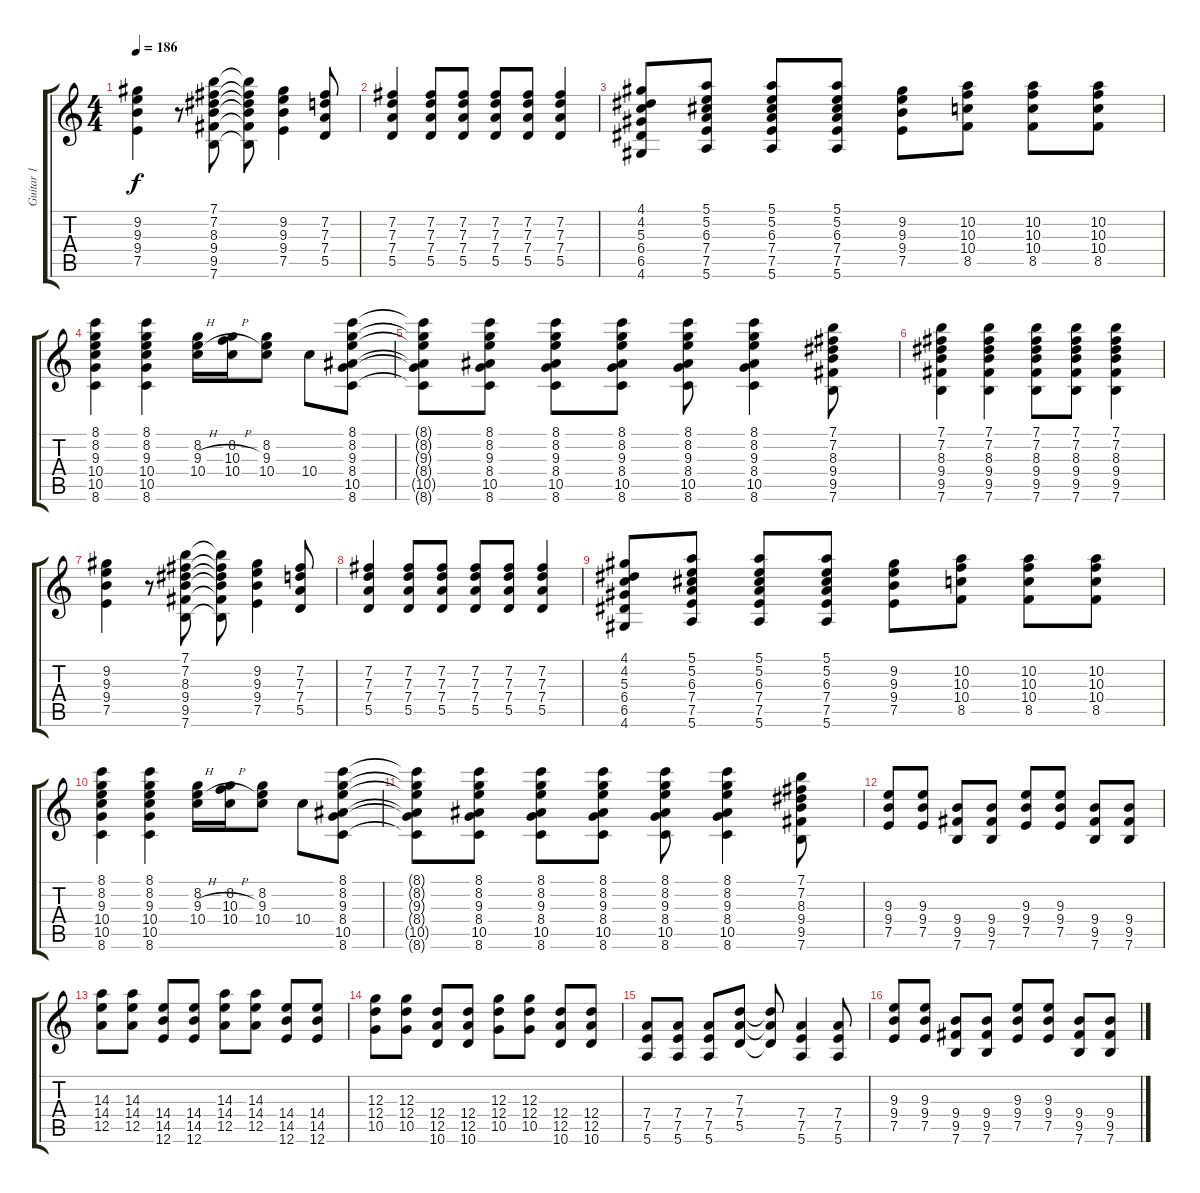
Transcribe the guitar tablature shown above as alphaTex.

\track ("Guitar 1" "Guitar 1") {instrument overdrivenguitar}
\staff {score tabs}
\tuning (E4 B3 G3 D3 A2 E2) {hide}
\ts (4 4)
\tempo 186
\clef g2
\ks c
(9.2 9.3 9.4 7.5).4{dy f} r.8 (7.1 7.2 8.3 9.4 9.5 7.6).8 (7.1{t} 7.2{t} 8.3{t} 9.4{t} 9.5{t} 7.6{t}).8 (9.2 9.3 9.4 7.5).4 (7.2 7.3 7.4 5.5).8 |
(7.2 7.3 7.4 5.5).4 (7.2 7.3 7.4 5.5).8 (7.2 7.3 7.4 5.5).8 (7.2 7.3 7.4 5.5).8 (7.2 7.3 7.4 5.5).8 (7.2 7.3 7.4 5.5).4 |
(4.1 4.2 5.3 6.4 6.5 4.6).8 (5.1 5.2 6.3 7.4 7.5 5.6).8 (5.1 5.2 6.3 7.4 7.5 5.6).8 (5.1 5.2 6.3 7.4 7.5 5.6).8 (9.2 9.3 9.4 7.5).8 (10.2 10.3 10.4 8.5).8 (10.2 10.3 10.4 8.5).8 (10.2 10.3 10.4 8.5).8 |
(8.1 8.2 9.3 10.4 10.5 8.6).4 (8.1 8.2 9.3 10.4 10.5 8.6).4 (8.2 9.3{h} 10.4).16 (8.2 10.3{h} 10.4).16 (8.2 9.3 10.4).8 10.4.8 (8.1 8.2 9.3 8.4 10.5 8.6).8 |
(8.1{t} 8.2{t} 9.3{t} 8.4{t} 10.5{t} 8.6{t}).8 (8.1 8.2 9.3 8.4 10.5 8.6).8 (8.1 8.2 9.3 8.4 10.5 8.6).8 (8.1 8.2 9.3 8.4 10.5 8.6).8 (8.1 8.2 9.3 8.4 10.5 8.6).8 (8.1 8.2 9.3 8.4 10.5 8.6).4 (7.1 7.2 8.3 9.4 9.5 7.6).8 |
(7.1 7.2 8.3 9.4 9.5 7.6).4 (7.1 7.2 8.3 9.4 9.5 7.6).4 (7.1 7.2 8.3 9.4 9.5 7.6).8 (7.1 7.2 8.3 9.4 9.5 7.6).8 (7.1 7.2 8.3 9.4 9.5 7.6).4 |
(9.2 9.3 9.4 7.5).4 r.8 (7.1 7.2 8.3 9.4 9.5 7.6).8 (7.1{t} 7.2{t} 8.3{t} 9.4{t} 9.5{t} 7.6{t}).8 (9.2 9.3 9.4 7.5).4 (7.2 7.3 7.4 5.5).8 |
(7.2 7.3 7.4 5.5).4 (7.2 7.3 7.4 5.5).8 (7.2 7.3 7.4 5.5).8 (7.2 7.3 7.4 5.5).8 (7.2 7.3 7.4 5.5).8 (7.2 7.3 7.4 5.5).4 |
(4.1 4.2 5.3 6.4 6.5 4.6).8 (5.1 5.2 6.3 7.4 7.5 5.6).8 (5.1 5.2 6.3 7.4 7.5 5.6).8 (5.1 5.2 6.3 7.4 7.5 5.6).8 (9.2 9.3 9.4 7.5).8 (10.2 10.3 10.4 8.5).8 (10.2 10.3 10.4 8.5).8 (10.2 10.3 10.4 8.5).8 |
(8.1 8.2 9.3 10.4 10.5 8.6).4 (8.1 8.2 9.3 10.4 10.5 8.6).4 (8.2 9.3{h} 10.4).16 (8.2 10.3{h} 10.4).16 (8.2 9.3 10.4).8 10.4.8 (8.1 8.2 9.3 8.4 10.5 8.6).8 |
(8.1{t} 8.2{t} 9.3{t} 8.4{t} 10.5{t} 8.6{t}).8 (8.1 8.2 9.3 8.4 10.5 8.6).8 (8.1 8.2 9.3 8.4 10.5 8.6).8 (8.1 8.2 9.3 8.4 10.5 8.6).8 (8.1 8.2 9.3 8.4 10.5 8.6).8 (8.1 8.2 9.3 8.4 10.5 8.6).4 (7.1 7.2 8.3 9.4 9.5 7.6).8 |
(9.3 9.4 7.5).8 (9.3 9.4 7.5).8 (9.4 9.5 7.6).8 (9.4 9.5 7.6).8 (9.3 9.4 7.5).8 (9.3 9.4 7.5).8 (9.4 9.5 7.6).8 (9.4 9.5 7.6).8 |
(14.3 14.4 12.5).8 (14.3 14.4 12.5).8 (14.4 14.5 12.6).8 (14.4 14.5 12.6).8 (14.3 14.4 12.5).8 (14.3 14.4 12.5).8 (14.4 14.5 12.6).8 (14.4 14.5 12.6).8 |
(12.3 12.4 10.5).8 (12.3 12.4 10.5).8 (12.4 12.5 10.6).8 (12.4 12.5 10.6).8 (12.3 12.4 10.5).8 (12.3 12.4 10.5).8 (12.4 12.5 10.6).8 (12.4 12.5 10.6).8 |
(7.4 7.5 5.6).8 (7.4 7.5 5.6).8 (7.4 7.5 5.6).8 (7.3 7.4 5.5).8 (7.3{t} 7.4{t} 5.5{t}).8 (7.4 7.5 5.6).4 (7.4 7.5 5.6).8 |
(9.3 9.4 7.5).8 (9.3 9.4 7.5).8 (9.4 9.5 7.6).8 (9.4 9.5 7.6).8 (9.3 9.4 7.5).8 (9.3 9.4 7.5).8 (9.4 9.5 7.6).8 (9.4 9.5 7.6).8
